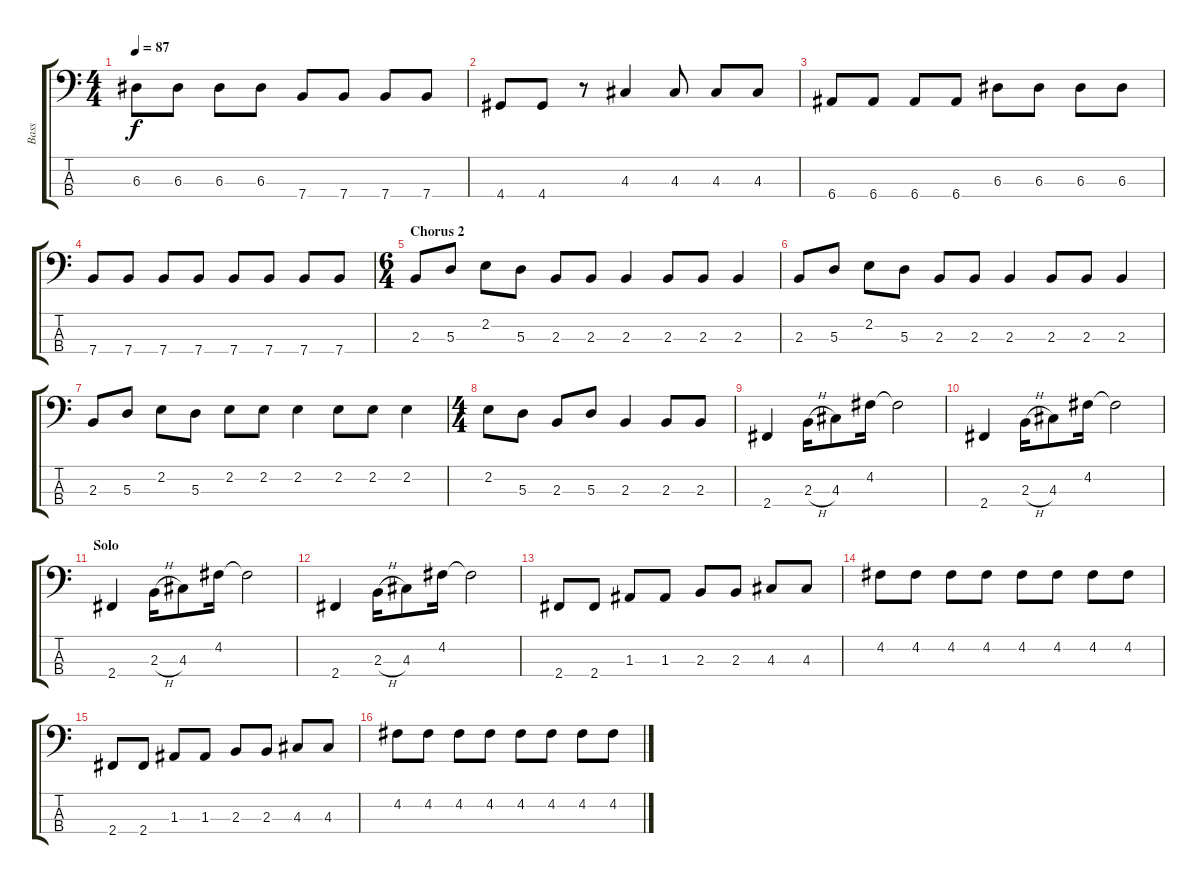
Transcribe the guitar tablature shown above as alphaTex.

\track ("Bass" "Bass") {instrument electricbasspick}
\staff {score tabs}
\tuning (G2 D2 A1 E1) {hide}
\ts (4 4)
\tempo 87
\clef f4
\ks c
6.3.8{dy f} 6.3.8 6.3.8 6.3.8 7.4.8 7.4.8 7.4.8 7.4.8 |
4.4.8 4.4.8 r.8 4.3.4 4.3.8 4.3.8 4.3.8 |
6.4.8 6.4.8 6.4.8 6.4.8 6.3.8 6.3.8 6.3.8 6.3.8 |
7.4.8 7.4.8 7.4.8 7.4.8 7.4.8 7.4.8 7.4.8 7.4.8 |
\ts (6 4)
\section ("" "Chorus 2")
2.3.8 5.3.8 2.2.8 5.3.8 2.3.8 2.3.8 2.3.4 2.3.8 2.3.8 2.3.4 |
2.3.8 5.3.8 2.2.8 5.3.8 2.3.8 2.3.8 2.3.4 2.3.8 2.3.8 2.3.4 |
2.3.8 5.3.8 2.2.8 5.3.8 2.2.8 2.2.8 2.2.4 2.2.8 2.2.8 2.2.4 |
\ts (4 4)
2.2.8 5.3.8 2.3.8 5.3.8 2.3.4 2.3.8 2.3.8 |
2.4.4 2.3{h}.16 4.3.8 4.2.16 4.2{t}.2 |
2.4.4 2.3{h}.16 4.3.8 4.2.16 4.2{t}.2 |
\section ("" "Solo")
2.4.4 2.3{h}.16 4.3.8 4.2.16 4.2{t}.2 |
2.4.4 2.3{h}.16 4.3.8 4.2.16 4.2{t}.2 |
2.4.8 2.4.8 1.3.8 1.3.8 2.3.8 2.3.8 4.3.8 4.3.8 |
4.2.8 4.2.8 4.2.8 4.2.8 4.2.8 4.2.8 4.2.8 4.2.8 |
2.4.8 2.4.8 1.3.8 1.3.8 2.3.8 2.3.8 4.3.8 4.3.8 |
4.2.8 4.2.8 4.2.8 4.2.8 4.2.8 4.2.8 4.2.8 4.2.8
